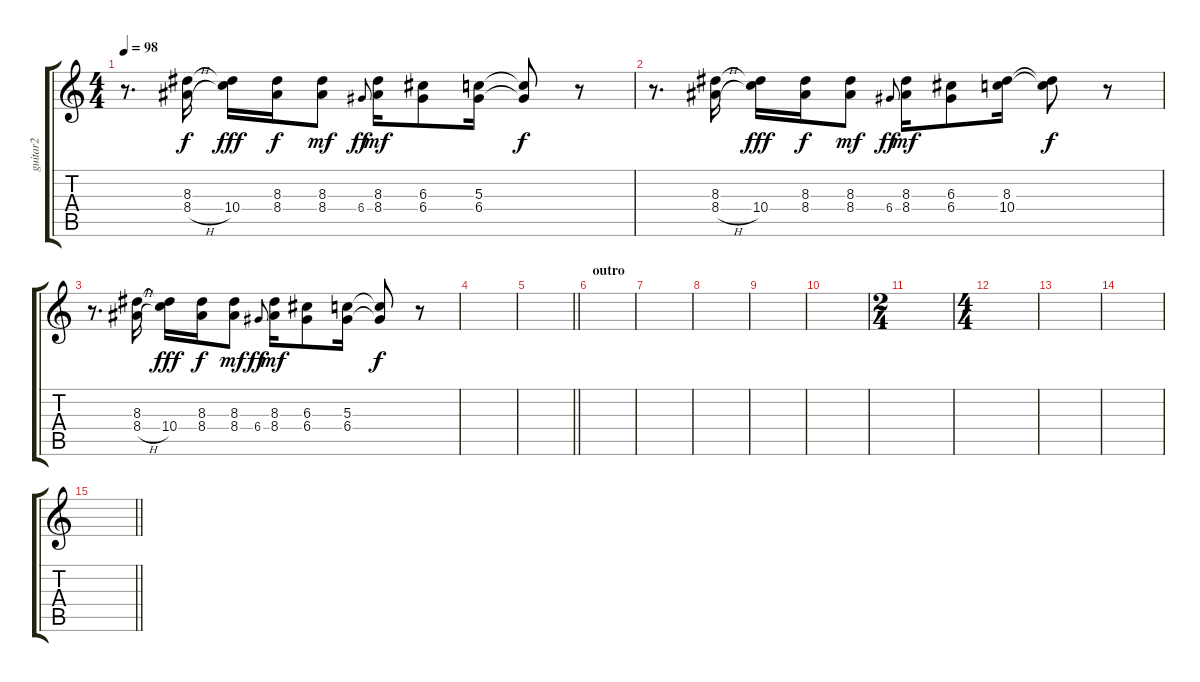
\track ("guitar2" "guitar2") {instrument electricguitarjazz}
\staff {score tabs}
\tuning (E4 B3 G3 D3 A2 E2) {hide}
\ts (4 4)
\tempo 98
\clef g2
\ks c
r.8{d dy f} (8.3 8.4{h}).16 (8.3{t} 10.4).16{dy fff} (8.3 8.4).16{dy f} (8.3 8.4).8{dy mf} 6.4.8{gr onbeat dy ff} (8.3 8.4).16{dy mf} (6.3 6.4).8 (5.3 6.4).16 (5.3{t} 6.4{t}).8{dy f} r.8 |
r.8{d} (8.3 8.4{h}).16 (8.3{t} 10.4).16{dy fff} (8.3 8.4).16{dy f} (8.3 8.4).8{dy mf} 6.4.8{gr onbeat dy ff} (8.3 8.4).16{dy mf} (6.3 6.4).8 (8.3 10.4).16 (8.3{t} 10.4{t}).8{dy f} r.8 |
r.8{d} (8.3 8.4{h}).16 (8.3{t} 10.4).16{dy fff} (8.3 8.4).16{dy f} (8.3 8.4).8{dy mf} 6.4.8{gr onbeat dy ff} (8.3 8.4).16{dy mf} (6.3 6.4).8 (5.3 6.4).16 (5.3{t} 6.4{t}).8{dy f} r.8 |
|
\barLineRight lightlight
|
\section ("" "outro")
|
|
|
|
|
\ts (2 4)
|
\ts (4 4)
|
|
|
\barLineRight lightlight
